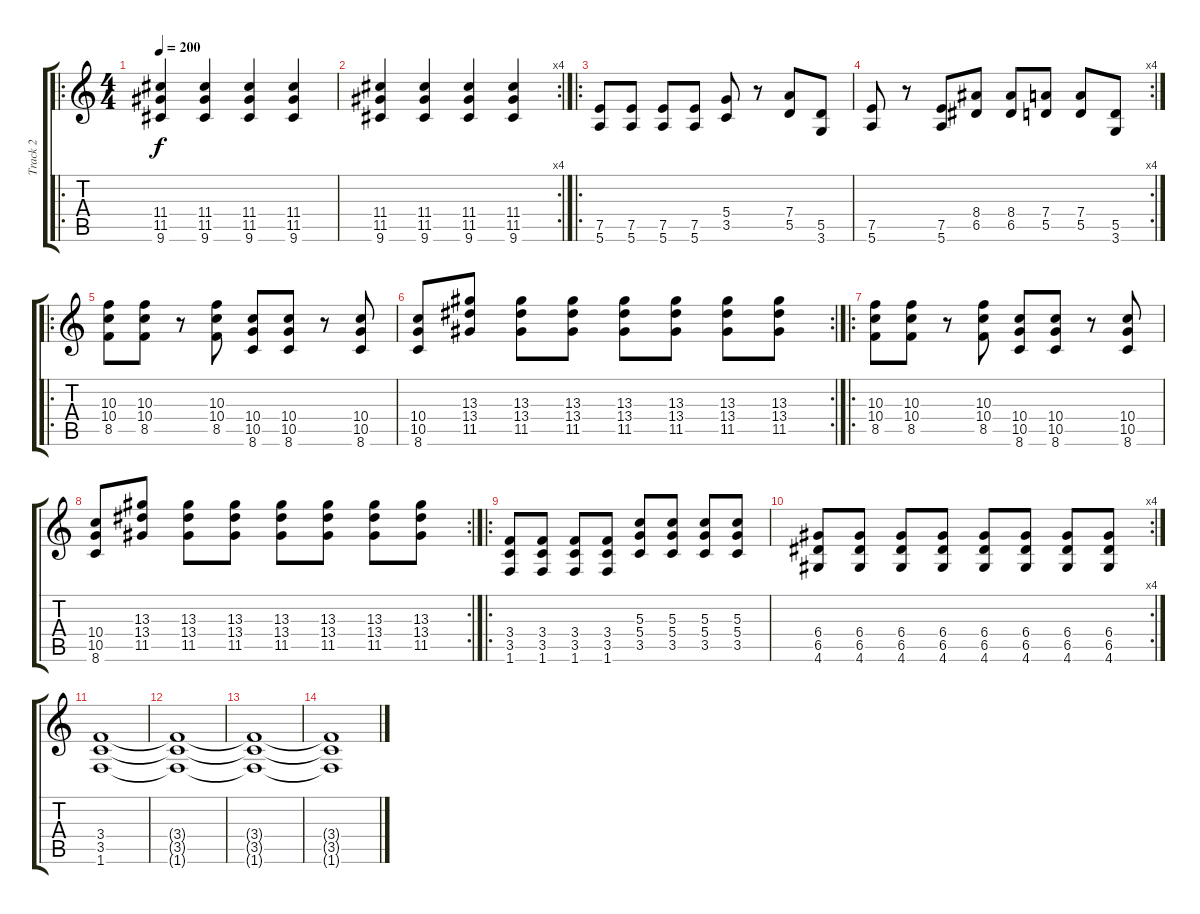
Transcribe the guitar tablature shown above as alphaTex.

\track ("Track 2" "Track 2") {instrument overdrivenguitar}
\staff {score tabs}
\tuning (E4 B3 G3 D3 A2 E2) {hide}
\ro
\ts (4 4)
\tempo 200
\clef g2
\ks c
(11.4 11.5 9.6).4{dy f} (11.4 11.5 9.6).4 (11.4 11.5 9.6).4 (11.4 11.5 9.6).4 |
\rc 4
(11.4 11.5 9.6).4 (11.4 11.5 9.6).4 (11.4 11.5 9.6).4 (11.4 11.5 9.6).4 |
\ro
(7.5 5.6).8 (7.5 5.6).8 (7.5 5.6).8 (7.5 5.6).8 (5.4 3.5).8 r.8 (7.4 5.5).8 (5.5 3.6).8 |
\rc 4
(7.5 5.6).8 r.8 (7.5 5.6).8 (8.4 6.5).8 (8.4 6.5).8 (7.4 5.5).8 (7.4 5.5).8 (5.5 3.6).8 |
\ro
(10.3 10.4 8.5).8 (10.3 10.4 8.5).8 r.8 (10.3 10.4 8.5).8 (10.4 10.5 8.6).8 (10.4 10.5 8.6).8 r.8 (10.4 10.5 8.6).8 |
\rc 2
(10.4 10.5 8.6).8 (13.3 13.4 11.5).8 (13.3 13.4 11.5).8 (13.3 13.4 11.5).8 (13.3 13.4 11.5).8 (13.3 13.4 11.5).8 (13.3 13.4 11.5).8 (13.3 13.4 11.5).8 |
\ro
(10.3 10.4 8.5).8 (10.3 10.4 8.5).8 r.8 (10.3 10.4 8.5).8 (10.4 10.5 8.6).8 (10.4 10.5 8.6).8 r.8 (10.4 10.5 8.6).8 |
\rc 2
(10.4 10.5 8.6).8 (13.3 13.4 11.5).8 (13.3 13.4 11.5).8 (13.3 13.4 11.5).8 (13.3 13.4 11.5).8 (13.3 13.4 11.5).8 (13.3 13.4 11.5).8 (13.3 13.4 11.5).8 |
\ro
(3.4 3.5 1.6).8 (3.4 3.5 1.6).8 (3.4 3.5 1.6).8 (3.4 3.5 1.6).8 (5.3 5.4 3.5).8 (5.3 5.4 3.5).8 (5.3 5.4 3.5).8 (5.3 5.4 3.5).8 |
\rc 4
(6.4 6.5 4.6).8 (6.4 6.5 4.6).8 (6.4 6.5 4.6).8 (6.4 6.5 4.6).8 (6.4 6.5 4.6).8 (6.4 6.5 4.6).8 (6.4 6.5 4.6).8 (6.4 6.5 4.6).8 |
(3.4 3.5 1.6).1 |
(3.4{t} 3.5{t} 1.6{t}).1 |
(3.4{t} 3.5{t} 1.6{t}).1 |
(3.4{t} 3.5{t} 1.6{t}).1
